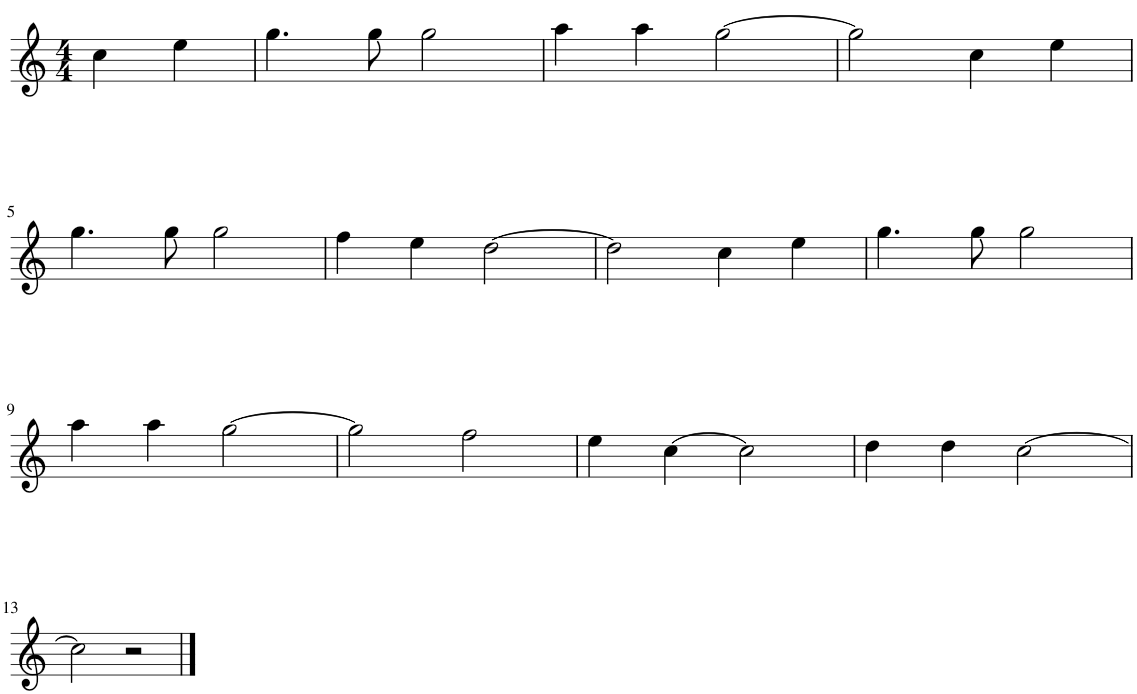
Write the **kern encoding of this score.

**kern
*part1
*staff1
*I"Flute, Flute
*clefG2
*k[]
*M4/4
=1
4cc\
4ee\
=2
4.gg\
8gg\
2gg\
=3
4aa\
4aa\
[2gg\
=4
2gg\]
4cc\
4ee\
!!LO:LB:g=z
=5
4.gg\
8gg\
2gg\
=6
4ff\
4ee\
[2dd\
=7
2dd\]
4cc\
4ee\
=8
4.gg\
8gg\
2gg\
!!LO:LB:g=z
=9
4aa\
4aa\
[2gg\
=10
2gg\]
2ff\
=11
4ee\
[4cc\
2cc\]
=12
4dd\
4dd\
[2cc\
!!LO:LB:g=z
=13
2cc\]
2r
==
*-
